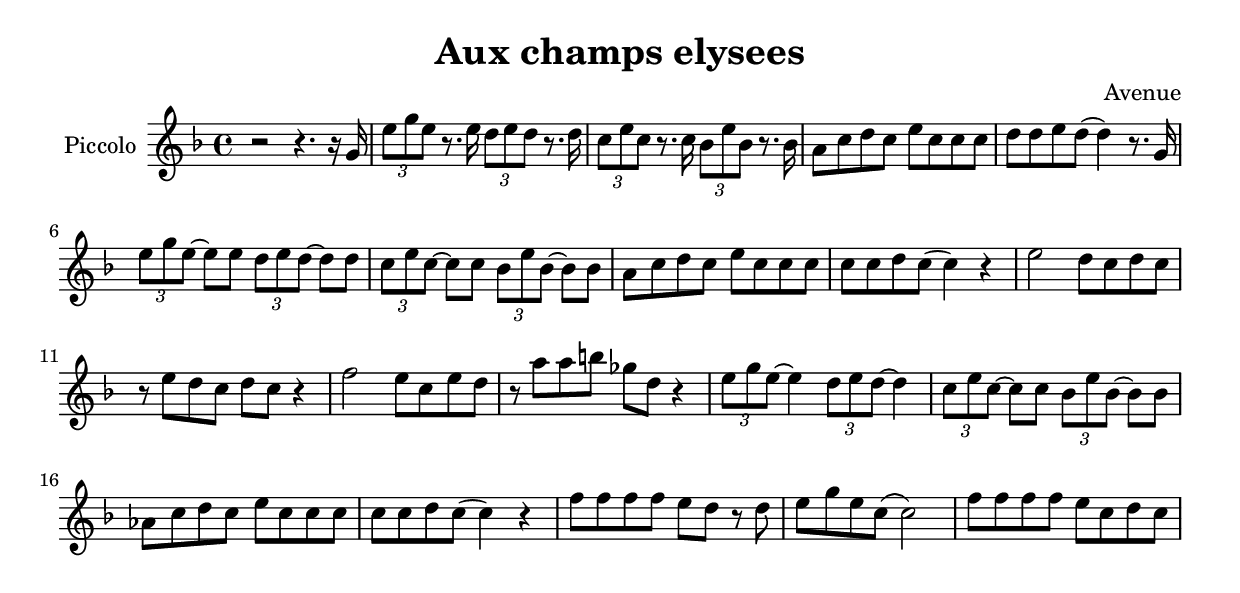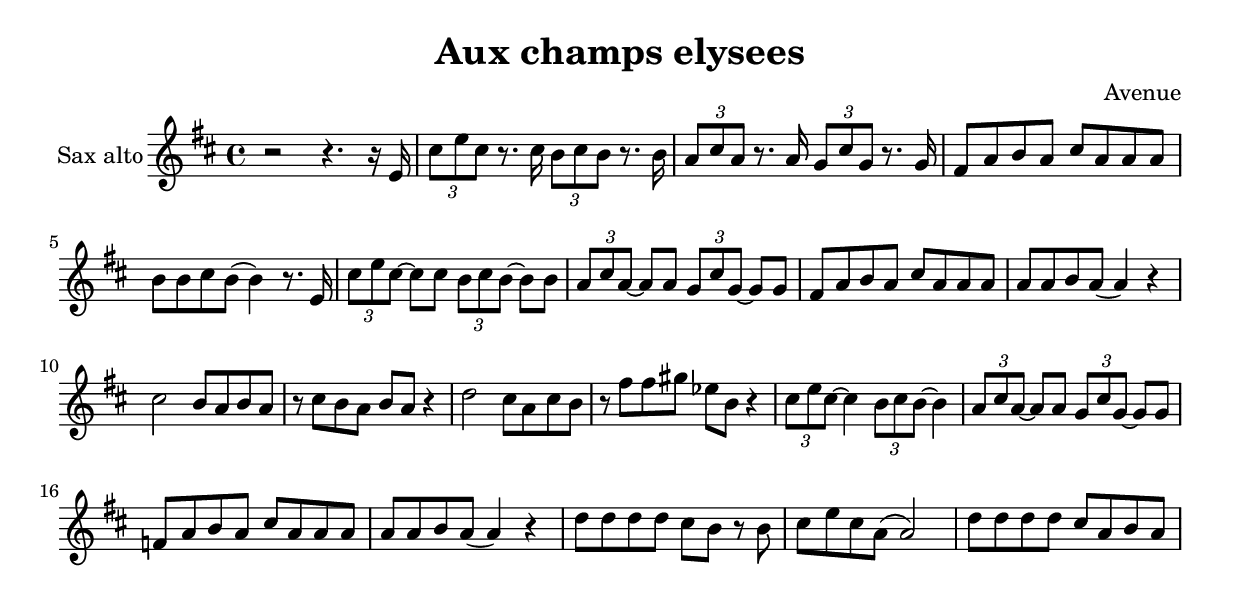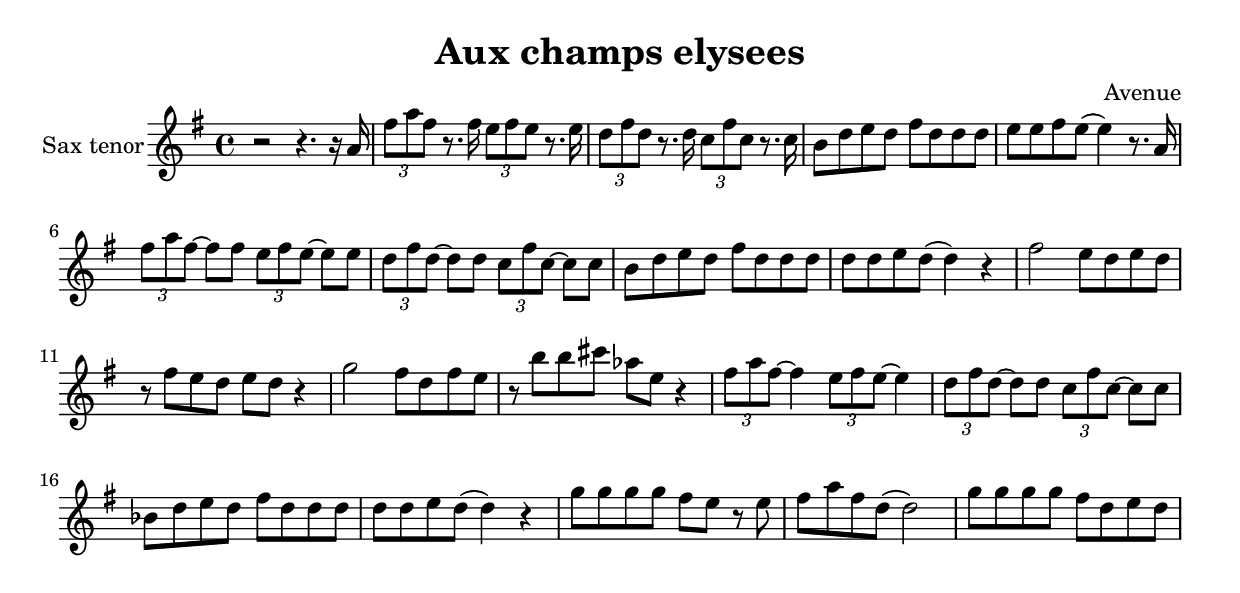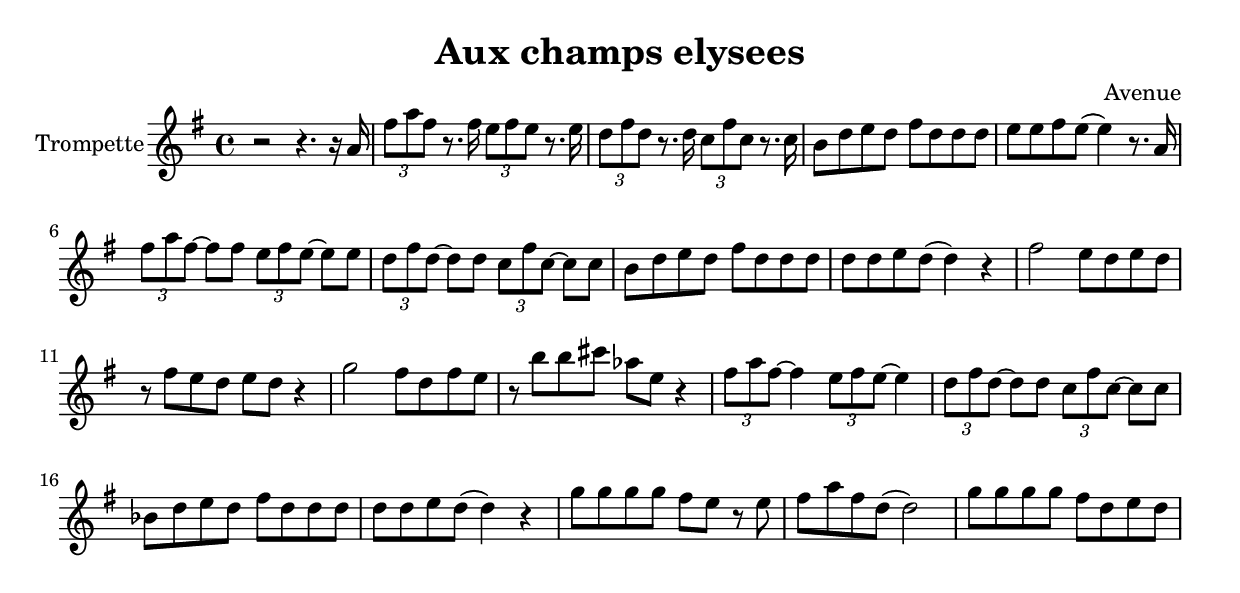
\version "2.18.2"
\language "français"

\header {
  title = "Aux champs elysees"
  subtitle = ""
  composer = "Avenue"
}

global = {
  \key fa \major
  \time 4/4
}

voixUnCommon= {
  r2 r4. r16  sol | \tuplet 3/2 {mi'8 sol mi} r8. mi16 \tuplet 3/2 {re8 mi re} r8. re16 | \tuplet 3/2 {do8 mi do} r8. do16 \tuplet 3/2 {sib8 mi sib} r8. sib16 |   la8 do re do mi do do do |
  re re mi re (re4) r8. sol,16 | \tuplet 3/2 {mi'8 sol mi~} mi8 mi \tuplet 3/2 {re8 mi re~} re re | \tuplet 3/2 {do8 mi do~} do do \tuplet 3/2 {sib8 mi sib~} sib sib | la do re do mi do do do |
  do do re do (do4) r | mi2 re8 do re do | r mi re do re do r4 | fa2 mi8 do mi re |
  r la' la si solb re r4 | \tuplet 3/2 {mi8 sol mi~} mi4 \tuplet 3/2 {re8 mi re~} re4 | \tuplet 3/2 {do8 mi do~} do8 do \tuplet 3/2 {sib8 mi sib~} sib8 sib | lab do re do mi do do do | 
  do do re do (do4) r | fa8 fa fa fa mi re r re | mi sol mi do (do2) | fa8 fa fa fa mi do re do |
}

piccolo =  \relative do'' {
  \global
  \voixUnCommon
}

saxTenorUn = \transpose sib, do  \relative do'' {
  \global
  \voixUnCommon
}

trumpetUn =  \transpose sib, do \piccolo
saxAltoUn =  \transpose mib do \piccolo

\book {
  \bookOutputSuffix "trumpet"
  \score {
    \new Staff \with {
      instrumentName = "Trompette"
      midiInstrument = "trumpet"
    } \trumpetUn
    \layout { }
    \midi {
      \tempo 4=140
    }
  }
}

\book {
  \bookOutputSuffix "piccolo"
  \score {
    \new Staff \with {
      instrumentName = "Piccolo"
      midiInstrument = "piccolo"
    } \piccolo
    \layout { }
    \midi {
      \tempo 4=140
    }
  }
}

\book {
  \bookOutputSuffix "sax_alto"
  \score {
    \new Staff \with {
      instrumentName = "Sax alto"
      midiInstrument = "sax alto"
    } \saxAltoUn
    \layout { }
    \midi {
      \tempo 4=140
    }
  }
}

\book {
  \bookOutputSuffix "tenor"
  \score {
    \new Staff \with {
      instrumentName = "Sax tenor"
      midiInstrument = "sax tenor"
    } \saxTenorUn
    \layout { }
    \midi {
      \tempo 4=140
    }
  }
}
